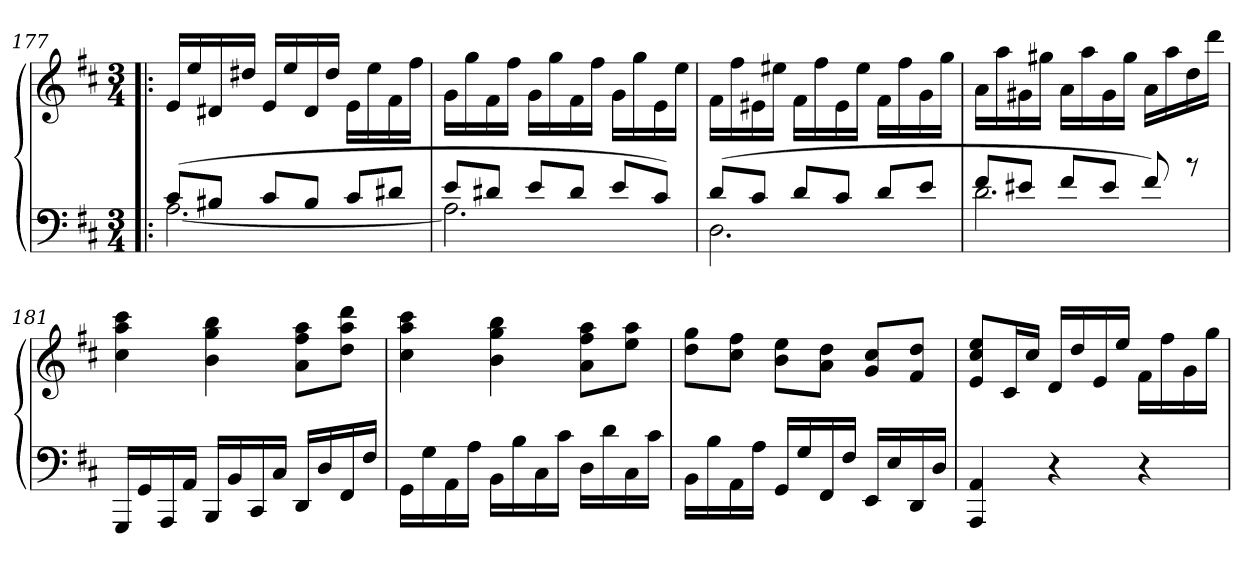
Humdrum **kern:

**kern	**kern
*part1	*part1
*staff2	*staff1
*clefF4	*clefG2
*k[f#c#]	*k[f#c#]
*M3/4	*M3/4
=177!|:	=177!|:
*^	*
(8c#L	[2.A	16eLL
.	.	16ee
8B#XJ	.	16d#X
.	.	16dd#XJJ
8c#L	.	16eLL
.	.	16ee
8B#J	.	16d#
.	.	16dd#JJ
8c#L	.	16eLL
.	.	16ee
8d#XJ	.	16f#
.	.	16ff#JJ
=178	=178	=178
8eL	2.A]	16gLL
.	.	16gg
8d#XJ	.	16f#
.	.	16ff#JJ
8eL	.	16gLL
.	.	16gg
8d#J	.	16f#
.	.	16ff#JJ
8eL	.	16gLL
.	.	16gg
8c#J)	.	16e
.	.	16eeJJ
=179	=179	=179
(8dL	2.D	16f#LL
.	.	16ff#
8c#J	.	16e#X
.	.	16ee#XJJ
8dL	.	16f#LL
.	.	16ff#
8c#J	.	16e#
.	.	16ee#JJ
8dL	.	16f#LL
.	.	16ff#
8eJ	.	16g
.	.	16ggJJ
=180	=180	=180
8f#L	2.d	16aLL
.	.	16aa
8e#XJ	.	16g#X
.	.	16gg#XJJ
8f#L	.	16aLL
.	.	16aa
8e#J	.	16g#
.	.	16gg#JJ
8f#)	.	16aLL
.	.	16aa
8r	.	16dd
.	.	16dddJJ
*v	*v	*
=181	=181
16GGGLL	4cc# 4aa 4ccc#
16GG	.
16AAA	.
16AAJJ	.
16BBBLL	4b 4gg 4bb
16BB	.
16CC#	.
16C#JJ	.
16DDLL	8a 8ff# 8aaL
16D	.
16FF#	8dd 8aa 8dddJ
16F#JJ	.
=182	=182
16GGLL	4cc# 4aa 4ccc#
16G	.
16AA	.
16AJJ	.
16BBLL	4b 4gg 4bb
16B	.
16C#	.
16c#JJ	.
16DLL	8a 8ff# 8aaL
16d	.
16C#	8ee 8aaJ
16c#JJ	.
=183	=183
16BBLL	8dd 8ggL
16B	.
16AA	8cc# 8ff#J
16AJJ	.
16GGLL	8b 8eeL
16G	.
16FF#	8a 8ddJ
16F#JJ	.
16EELL	8g 8cc#L
16E	.
16DD	8f# 8ddJ
16DJJ	.
=184	=184
4AAA 4AA	8e 8cc# 8eeL
.	16c#L
.	16cc#JJ
4r	16dLL
.	16dd
.	16e
.	16eeJJ
4r	16f#LL
.	16ff#
.	16g
.	16ggJJ
=	=
*-	*-
